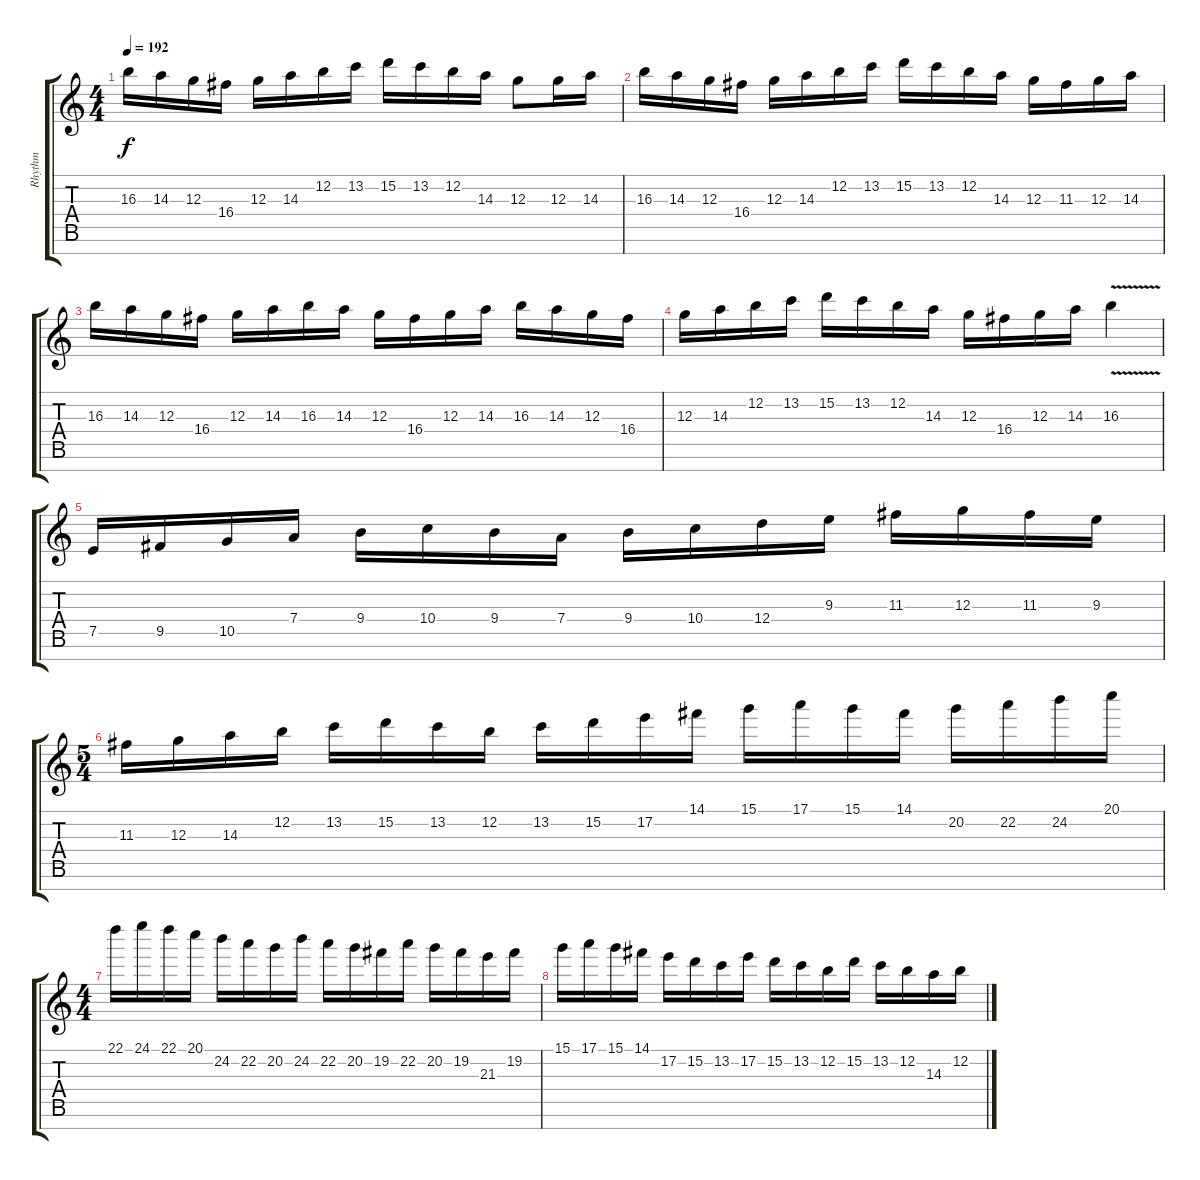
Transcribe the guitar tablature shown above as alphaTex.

\track ("Rhythm" "Rhythm") {instrument distortionguitar}
\staff {score tabs}
\tuning (E4 B3 G3 D3 A2 E2 B1) {hide}
\ts (4 4)
\tempo 192
\clef g2
\ks c
16.3.16{dy f} 14.3.16 12.3.16 16.4.16 12.3.16 14.3.16 12.2.16 13.2.16 15.2.16 13.2.16 12.2.16 14.3.16 12.3.8 12.3.16 14.3.16 |
16.3.16 14.3.16 12.3.16 16.4.16 12.3.16 14.3.16 12.2.16 13.2.16 15.2.16 13.2.16 12.2.16 14.3.16 12.3.16 11.3.16 12.3.16 14.3.16 |
16.3.16 14.3.16 12.3.16 16.4.16 12.3.16 14.3.16 16.3.16 14.3.16 12.3.16 16.4.16 12.3.16 14.3.16 16.3.16 14.3.16 12.3.16 16.4.16 |
12.3.16 14.3.16 12.2.16 13.2.16 15.2.16 13.2.16 12.2.16 14.3.16 12.3.16 16.4.16 12.3.16 14.3.16 16.3{v}.4 |
7.5.16 9.5.16 10.5.16 7.4.16 9.4.16 10.4.16 9.4.16 7.4.16 9.4.16 10.4.16 12.4.16 9.3.16 11.3.16 12.3.16 11.3.16 9.3.16 |
\ts (5 4)
11.3.16 12.3.16 14.3.16 12.2.16 13.2.16 15.2.16 13.2.16 12.2.16 13.2.16 15.2.16 17.2.16 14.1.16 15.1.16 17.1.16 15.1.16 14.1.16 20.2.16 22.2.16 24.2.16 20.1.16 |
\ts (4 4)
22.1.16 24.1.16 22.1.16 20.1.16 24.2.16 22.2.16 20.2.16 24.2.16 22.2.16 20.2.16 19.2.16 22.2.16 20.2.16 19.2.16 21.3.16 19.2.16 |
15.1.16 17.1.16 15.1.16 14.1.16 17.2.16 15.2.16 13.2.16 17.2.16 15.2.16 13.2.16 12.2.16 15.2.16 13.2.16 12.2.16 14.3.16 12.2.16
